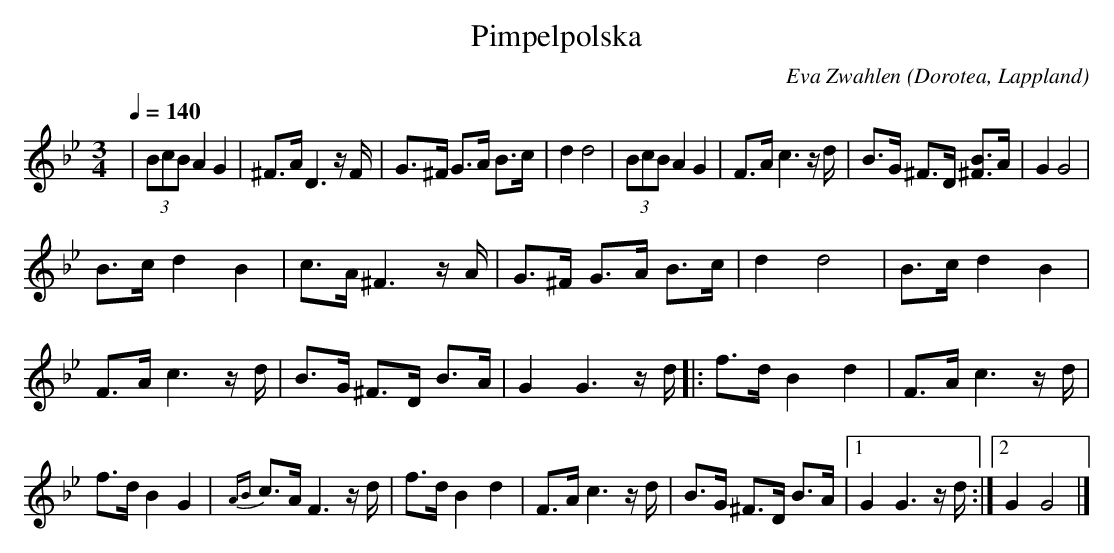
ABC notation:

X:1
T:Pimpelpolska
C:Eva Zwahlen
O:Dorotea, Lappland
Q:1/4=140
M:3/4
L:1/16
K:Gm
|(3B2c2B2 A4 G4 | ^F3A D6 z F | G3^F G3A B3c | d4 d8 | (3B2c2B2 A4 G4 |F3A c6 z d | B3G ^F3D [B3^F3]A | G4 G8 |
B3c d4 B4| c3A ^F6 z A |G3^F G3A B3c | d4 d8| B3c d4 B4 | F3A c6 z d| B3G ^F3D B3A | G4 G6 z d |: f3d B4 d4 | F3A c6 z d |f3d B4 G4 | {AB}c3A F6 z d| f3d B4 d4 | F3A c6 z d | B3G ^F3D B3A|1 G4 G6 z d :|2 G4 G8|]
